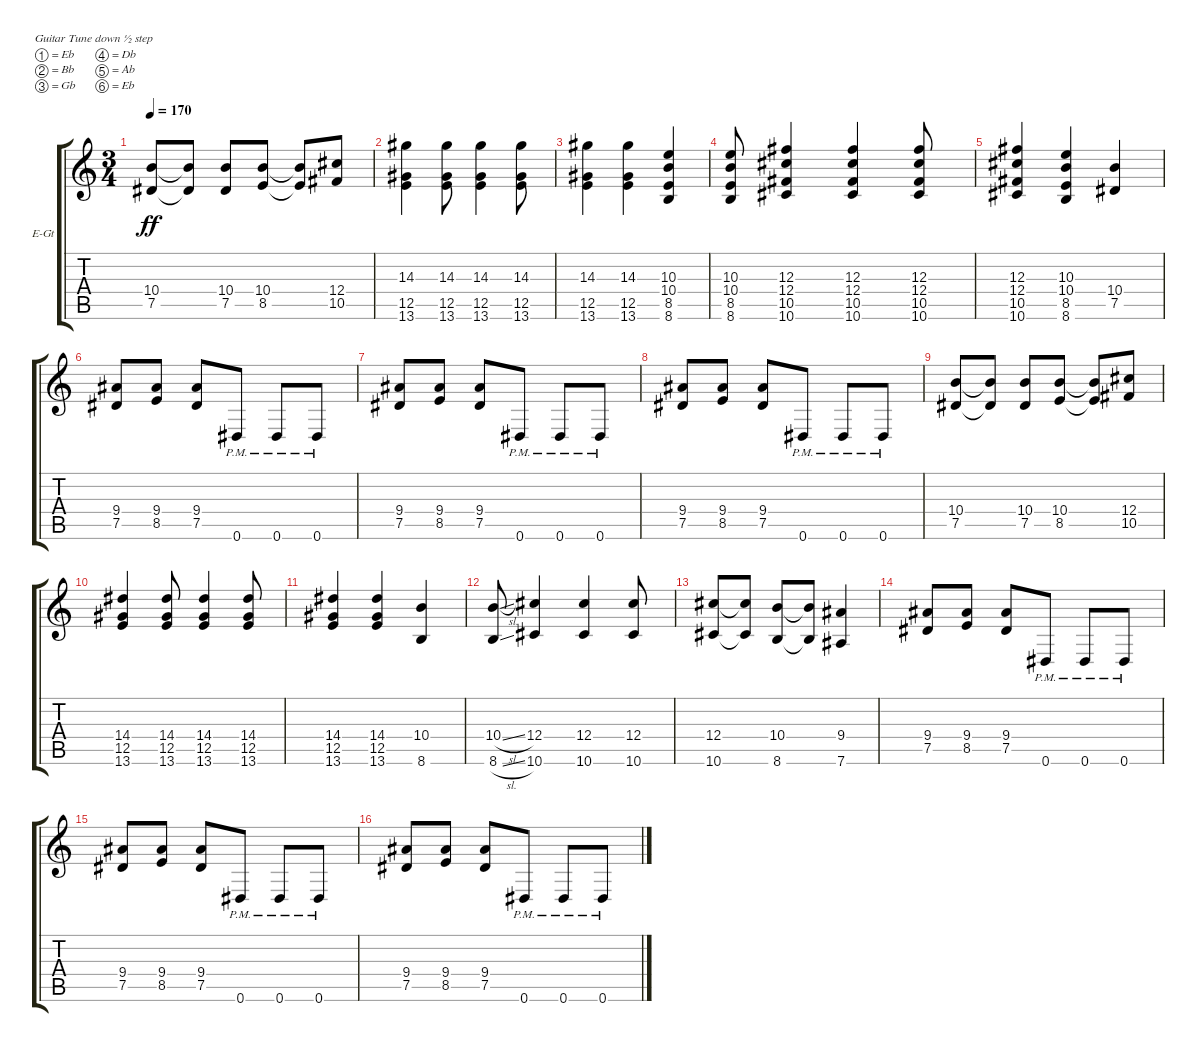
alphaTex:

\bracketExtendMode groupsimilarinstruments
\firstSystemTrackNameOrientation horizontal
\otherSystemsTrackNameOrientation horizontal
\track ("Adam - Lead" "E-Gt") {instrument distortionguitar}
\staff {score tabs}
\tuning (Eb4 Bb3 Gb3 Db3 Ab2 Eb2)
\ts (3 4)
\tempo 170
\clef g2
\ks c
(10.4 7.5).8{dy ff} (10.4{t} 7.5{t}).8 (10.4 7.5).8 (10.4 8.5).8 (8.5{t} 10.4{t}).8 (12.4 10.5).8 |
(14.3 12.5 13.6).4 (12.5 14.3 13.6).8 (12.5 14.3 13.6).4 (12.5 14.3 13.6).8 |
(12.5 14.3 13.6).4 (12.5 14.3 13.6).4 (8.5 10.3 8.6 10.4).4 |
(10.3 8.5 8.6 10.4).8 (10.6 10.5 12.4 12.3).4 (10.5 12.3 12.4 10.6).4 (10.5 12.3 12.4 10.6).8 |
(10.5 12.3 10.6 12.4).4 (8.5 10.4 8.6 10.3).4 (7.5 10.4).4 |
(7.5 9.4).8 (8.5 9.4).8 (7.5 9.4).8 0.6{pm}.8 0.6{pm}.8 0.6{pm}.8 |
(7.5 9.4).8 (8.5 9.4).8 (7.5 9.4).8 0.6{pm}.8 0.6{pm}.8 0.6{pm}.8 |
(7.5 9.4).8 (8.5 9.4).8 (7.5 9.4).8 0.6{pm}.8 0.6{pm}.8 0.6{pm}.8 |
(10.4 7.5).8 (10.4{t} 7.5{t}).8 (10.4 7.5).8 (10.4 8.5).8 (8.5{t} 10.4{t}).8 (12.4 10.5).8 |
(12.5 13.6 14.4).4 (12.5 13.6 14.4).8 (12.5 13.6 14.4).4 (13.6 14.4 12.5).8 |
(13.6 14.4 12.5).4 (13.6 14.4 12.5).4 (8.6 10.4).4 |
(8.6{sl} 10.4{sl}).8 (10.6 12.4).4 (12.4 10.6).4 (12.4 10.6).8 |
(10.6 12.4).8 (10.6{t} 12.4{t}).8 (8.6 10.4).8 (8.6{t} 10.4{t}).8 (7.6 9.4).4 |
(7.5 9.4).8 (8.5 9.4).8 (7.5 9.4).8 0.6{pm}.8 0.6{pm}.8 0.6{pm}.8 |
(7.5 9.4).8 (8.5 9.4).8 (7.5 9.4).8 0.6{pm}.8 0.6{pm}.8 0.6{pm}.8 |
(7.5 9.4).8 (8.5 9.4).8 (7.5 9.4).8 0.6{pm}.8 0.6{pm}.8 0.6{pm}.8
